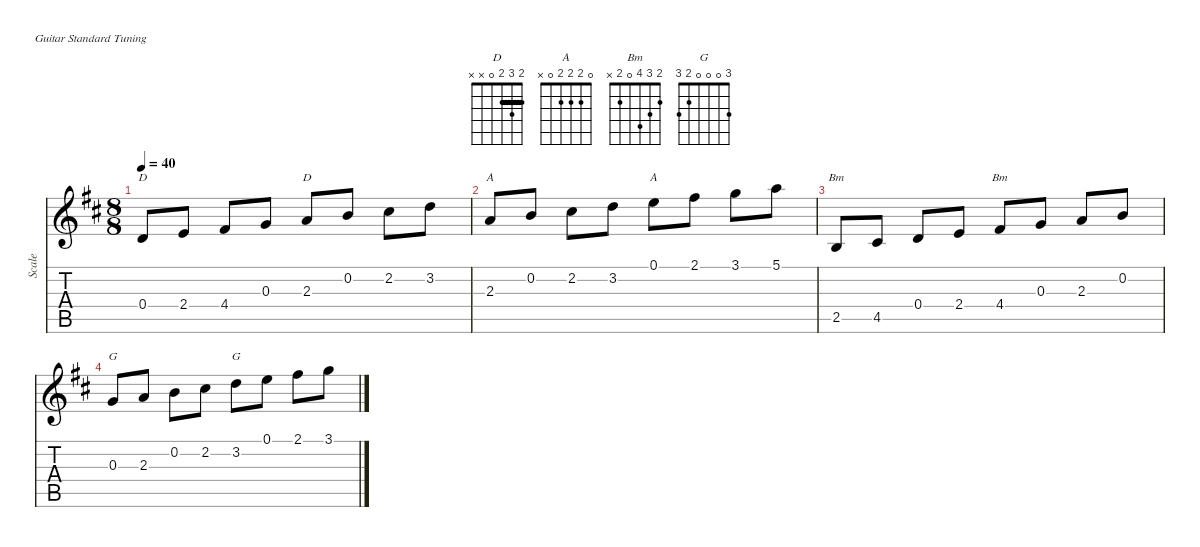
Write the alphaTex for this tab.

\defaultSystemsLayout 4
\hideDynamics
\bracketExtendMode nobrackets
\track ("Scale" "Scale") {defaultSystemsLayout 4 instrument acousticguitarsteel}
\staff {score tabs}
\tuning (E4 B3 G3 D3 A2 E2)
\chord ("D" 2 3 2 0 x x) {showfingering false barre 2}
\chord ("A" 0 2 2 2 0 x) {showfingering false}
\chord ("Bm" 2 3 4 0 2 x) {showfingering false}
\chord ("G" 3 0 0 0 2 3) {showfingering false}
\ts (8 8)
\beaming (8 2 2 2 2)
\tempo 40
\clef g2
\ks d
0.4{acc forcenatural}.8{ch "D" dy mf instrument acousticguitarsteel beam Up} 2.4{acc forcenatural}.8{beam Up} 4.4{acc #}.8{beam Up} 0.3{acc forcenatural}.8{beam Up} 2.3{acc forcenatural}.8{ch "D" beam Up} 0.2{acc forcenatural}.8{beam Up} 2.2{acc #}.8{beam Down} 3.2{acc forcenatural}.8{beam Down} |
2.3{acc forcenatural}.8{ch "A" beam Up} 0.2{acc forcenatural}.8{beam Up} 2.2{acc #}.8{beam Down} 3.2{acc forcenatural}.8{beam Down} 0.1{acc forcenatural}.8{ch "A" beam Down} 2.1{acc #}.8{beam Down} 3.1{acc forcenatural}.8{beam Down} 5.1{acc forcenatural}.8{beam Down} |
2.5{acc forcenatural}.8{ch "Bm" beam Up} 4.5{acc #}.8{beam Up} 0.4{acc forcenatural}.8{beam Up} 2.4{acc forcenatural}.8{beam Up} 4.4{acc #}.8{ch "Bm" beam Up} 0.3{acc forcenatural}.8{beam Up} 2.3{acc forcenatural}.8{beam Up} 0.2{acc forcenatural}.8{beam Up} |
0.3{acc forcenatural}.8{ch "G" beam Up} 2.3{acc forcenatural}.8{beam Up} 0.2{acc forcenatural}.8{beam Down} 2.2{acc #}.8{beam Down} 3.2{acc forcenatural}.8{ch "G" beam Down} 0.1{acc forcenatural}.8{beam Down} 2.1{acc #}.8{beam Down} 3.1{acc forcenatural}.8{beam Down}
